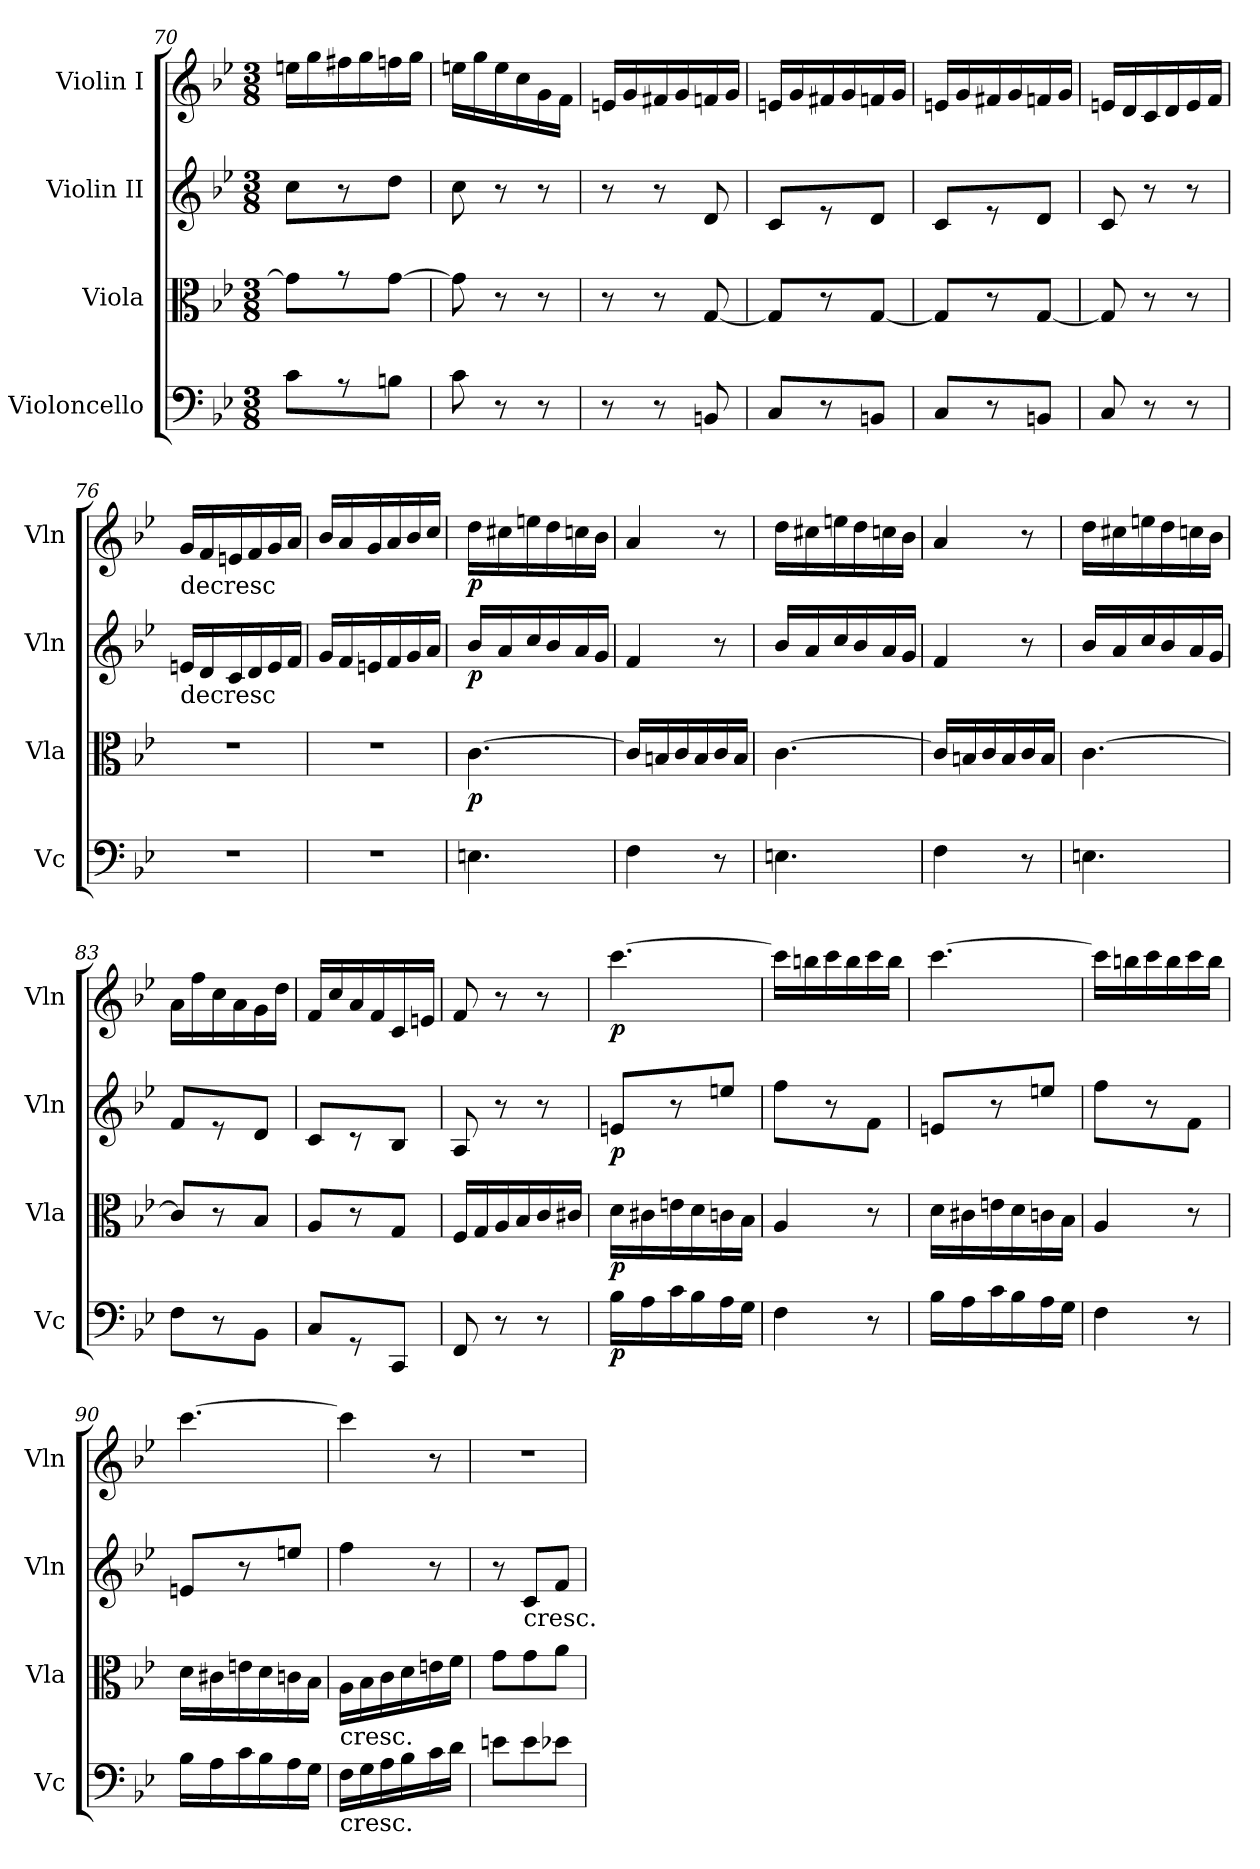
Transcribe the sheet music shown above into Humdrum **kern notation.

**kern	**dynam	**kern	**dynam	**kern	**dynam	**kern	**dynam
*part4	*part4	*part3	*part3	*part2	*part2	*part1	*part1
*staff4	*staff4	*staff3	*staff3	*staff2	*staff2	*staff1	*staff1
*I"Violoncello	*	*I"Viola	*	*I"Violin II	*	*I"Violin I	*
*I'Vc	*	*I'Vla	*	*I'Vln	*	*I'Vln	*
*clefF4	*	*clefC3	*	*clefG2	*	*clefG2	*
*k[b-e-]	*	*k[b-e-]	*	*k[b-e-]	*	*k[b-e-]	*
*M3/8	*	*M3/8	*	*M3/8	*	*M3/8	*
=70	=70	=70	=70	=70	=70	=70	=70
8c\L	.	8g\L]	.	8cc\L	.	16een\LL	.
.	.	.	.	.	.	16gg\	.
8r	.	8r	.	8r	.	16ff#X\	.
.	.	.	.	.	.	16gg\	.
8Bn\J	.	[8g\J	.	8dd\J	.	16ffn\	.
.	.	.	.	.	.	16gg\JJ	.
=71	=71	=71	=71	=71	=71	=71	=71
8c\	.	8g\]	.	8cc\	.	16een\LL	.
.	.	.	.	.	.	16gg\	.
8r	.	8r	.	8r	.	16ee\	.
.	.	.	.	.	.	16cc\	.
8r	.	8r	.	8r	.	16g\	.
.	.	.	.	.	.	16f\JJ	.
!!LO:LB:g=z
=72	=72	=72	=72	=72	=72	=72	=72
8r	.	8r	.	8r	.	16en/LL	.
.	.	.	.	.	.	16g/	.
8r	.	8r	.	8r	.	16f#X/	.
.	.	.	.	.	.	16g/	.
8BBn/	.	[8G/	.	8d/	.	16fn/	.
.	.	.	.	.	.	16g/JJ	.
=73	=73	=73	=73	=73	=73	=73	=73
8C/L	.	8G/L]	.	8c/L	.	16en/LL	.
.	.	.	.	.	.	16g/	.
8r	.	8r	.	8r	.	16f#X/	.
.	.	.	.	.	.	16g/	.
8BBn/J	.	[8G/J	.	8d/J	.	16fn/	.
.	.	.	.	.	.	16g/JJ	.
=74	=74	=74	=74	=74	=74	=74	=74
8C/L	.	8G/L]	.	8c/L	.	16en/LL	.
.	.	.	.	.	.	16g/	.
8r	.	8r	.	8r	.	16f#X/	.
.	.	.	.	.	.	16g/	.
8BBn/J	.	[8G/J	.	8d/J	.	16fn/	.
.	.	.	.	.	.	16g/JJ	.
=75	=75	=75	=75	=75	=75	=75	=75
8C/	.	8G/]	.	8c/	.	16en/LL	.
.	.	.	.	.	.	16d/	.
8r	.	8r	.	8r	.	16c/	.
.	.	.	.	.	.	16d/	.
8r	.	8r	.	8r	.	16e/	.
.	.	.	.	.	.	16f/JJ	.
=76	=76	=76	=76	=76	=76	=76	=76
!	!	!	!	!	!	!LO:TX:b:t=decresc	!
!	!	!	!	!LO:TX:b:t=decresc	!	!	!
4.r	.	4.r	.	16en/LL	.	16g/LL	.
.	.	.	.	16d/	.	16f/	.
.	.	.	.	16c/	.	16en/	.
.	.	.	.	16d/	.	16f/	.
.	.	.	.	16e/	.	16g/	.
.	.	.	.	16f/JJ	.	16a/JJ	.
!!LO:PB:g=z
=77	=77	=77	=77	=77	=77	=77	=77
4.r	.	4.r	.	16g/LL	.	16b-/LL	.
.	.	.	.	16f/	.	16a/	.
.	.	.	.	16en/	.	16g/	.
.	.	.	.	16f/	.	16a/	.
.	.	.	.	16g/	.	16b-/	.
.	.	.	.	16a/JJ	.	16cc/JJ	.
=78	=78	=78	=78	=78	=78	=78	=78
!	!	!	!LO:DY:b	!	!LO:DY:b	!	!LO:DY:b
4.En\	.	[4.c\	p	16b-/LL	p	16dd\LL	p
.	.	.	.	16a/	.	16cc#X\	.
.	.	.	.	16cc/	.	16een\	.
.	.	.	.	16b-/	.	16dd\	.
.	.	.	.	16a/	.	16ccn\	.
.	.	.	.	16g/JJ	.	16b-\JJ	.
=79	=79	=79	=79	=79	=79	=79	=79
4F\	.	16c/LL]	.	4f/	.	4a/	.
.	.	16Bn/	.	.	.	.	.
.	.	16c/	.	.	.	.	.
.	.	16B/	.	.	.	.	.
8r	.	16c/	.	8r	.	8r	.
.	.	16B/JJ	.	.	.	.	.
=80	=80	=80	=80	=80	=80	=80	=80
4.En\	.	[4.c\	.	16b-/LL	.	16dd\LL	.
.	.	.	.	16a/	.	16cc#X\	.
.	.	.	.	16cc/	.	16een\	.
.	.	.	.	16b-/	.	16dd\	.
.	.	.	.	16a/	.	16ccn\	.
.	.	.	.	16g/JJ	.	16b-\JJ	.
=81	=81	=81	=81	=81	=81	=81	=81
4F\	.	16c/LL]	.	4f/	.	4a/	.
.	.	16Bn/	.	.	.	.	.
.	.	16c/	.	.	.	.	.
.	.	16B/	.	.	.	.	.
8r	.	16c/	.	8r	.	8r	.
.	.	16B/JJ	.	.	.	.	.
!!LO:LB:g=z
=82	=82	=82	=82	=82	=82	=82	=82
4.En\	.	[4.c\	.	16b-/LL	.	16dd\LL	.
.	.	.	.	16a/	.	16cc#X\	.
.	.	.	.	16cc/	.	16een\	.
.	.	.	.	16b-/	.	16dd\	.
.	.	.	.	16a/	.	16ccn\	.
.	.	.	.	16g/JJ	.	16b-\JJ	.
!!LO:PB:g=z
=83	=83	=83	=83	=83	=83	=83	=83
8F\L	.	8c/L]	.	8f/L	.	16a\LL	.
.	.	.	.	.	.	16ff\	.
8r	.	8r	.	8r	.	16cc\	.
.	.	.	.	.	.	16a\	.
8BB-\J	.	8B-/J	.	8d/J	.	16g\	.
.	.	.	.	.	.	16dd\JJ	.
=84	=84	=84	=84	=84	=84	=84	=84
8C/L	.	8A/L	.	8c/L	.	16f/LL	.
.	.	.	.	.	.	16cc/	.
8r	.	8r	.	8r	.	16a/	.
.	.	.	.	.	.	16f/	.
8CC/J	.	8G/J	.	8B-/J	.	16c/	.
.	.	.	.	.	.	16en/JJ	.
=85	=85	=85	=85	=85	=85	=85	=85
8FF/	.	16F/LL	.	8A/	.	8f/	.
.	.	16G/	.	.	.	.	.
8r	.	16A/	.	8r	.	8r	.
.	.	16B-/	.	.	.	.	.
8r	.	16c/	.	8r	.	8r	.
.	.	16c#X/JJ	.	.	.	.	.
=86	=86	=86	=86	=86	=86	=86	=86
!	!LO:DY:b	!	!LO:DY:b	!	!LO:DY:b	!	!LO:DY:b
16B-\LL	p	16d\LL	p	8en/L	p	[4.ccc\	p
16A\	.	16c#X\	.	.	.	.	.
16c\	.	16en\	.	8r	.	.	.
16B-\	.	16d\	.	.	.	.	.
16A\	.	16cn\	.	8een/J	.	.	.
16G\JJ	.	16B-\JJ	.	.	.	.	.
=87	=87	=87	=87	=87	=87	=87	=87
4F\	.	4A/	.	8ff\L	.	16ccc\LL]	.
.	.	.	.	.	.	16bbn\	.
.	.	.	.	8r	.	16ccc\	.
.	.	.	.	.	.	16bb\	.
8r	.	8r	.	8f\J	.	16ccc\	.
.	.	.	.	.	.	16bb\JJ	.
!!LO:LB:g=z
=88	=88	=88	=88	=88	=88	=88	=88
16B-\LL	.	16d\LL	.	8en/L	.	[4.ccc\	.
16A\	.	16c#X\	.	.	.	.	.
16c\	.	16en\	.	8r	.	.	.
16B-\	.	16d\	.	.	.	.	.
16A\	.	16cn\	.	8een/J	.	.	.
16G\JJ	.	16B-\JJ	.	.	.	.	.
=89	=89	=89	=89	=89	=89	=89	=89
4F\	.	4A/	.	8ff\L	.	16ccc\LL]	.
.	.	.	.	.	.	16bbn\	.
.	.	.	.	8r	.	16ccc\	.
.	.	.	.	.	.	16bb\	.
8r	.	8r	.	8f\J	.	16ccc\	.
.	.	.	.	.	.	16bb\JJ	.
=90	=90	=90	=90	=90	=90	=90	=90
16B-\LL	.	16d\LL	.	8en/L	.	[4.ccc\	.
16A\	.	16c#X\	.	.	.	.	.
16c\	.	16en\	.	8r	.	.	.
16B-\	.	16d\	.	.	.	.	.
16A\	.	16cn\	.	8een/J	.	.	.
16G\JJ	.	16B-\JJ	.	.	.	.	.
=91	=91	=91	=91	=91	=91	=91	=91
!	!	!LO:TX:b:t=cresc.	!	!	!	!	!
!LO:TX:b:t=cresc.	!	!	!	!	!	!	!
16F\LL	.	16A\LL	.	4ff\	.	4ccc\]	.
16G\	.	16B-\	.	.	.	.	.
16A\	.	16c\	.	.	.	.	.
16B-\	.	16d\	.	.	.	.	.
16c\	.	16en\	.	8r	.	8r	.
16d\JJ	.	16f\JJ	.	.	.	.	.
=92	=92	=92	=92	=92	=92	=92	=92
8en\L	.	8g\L	.	8r	.	4.r	.
!	!	!	!	!LO:TX:b:t=cresc.	!	!	!
8e\	.	8g\	.	8c/L	.	.	.
8e-X\J	.	8a\J	.	8f/J	.	.	.
=	=	=	=	=	=	=	=
*-	*-	*-	*-	*-	*-	*-	*-
